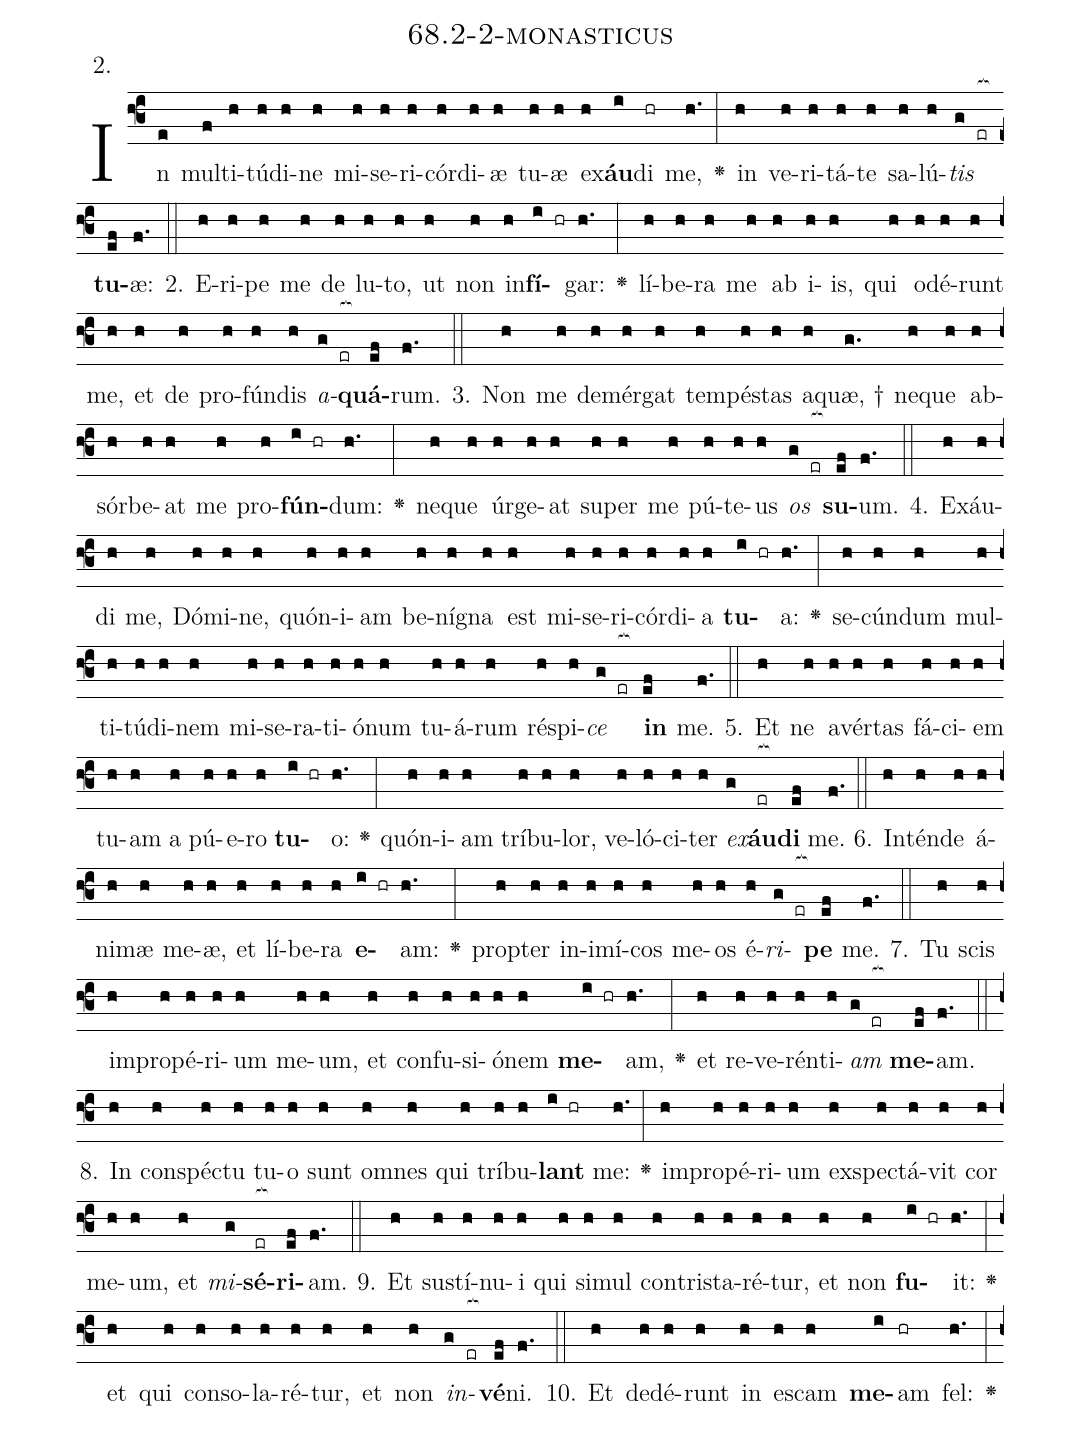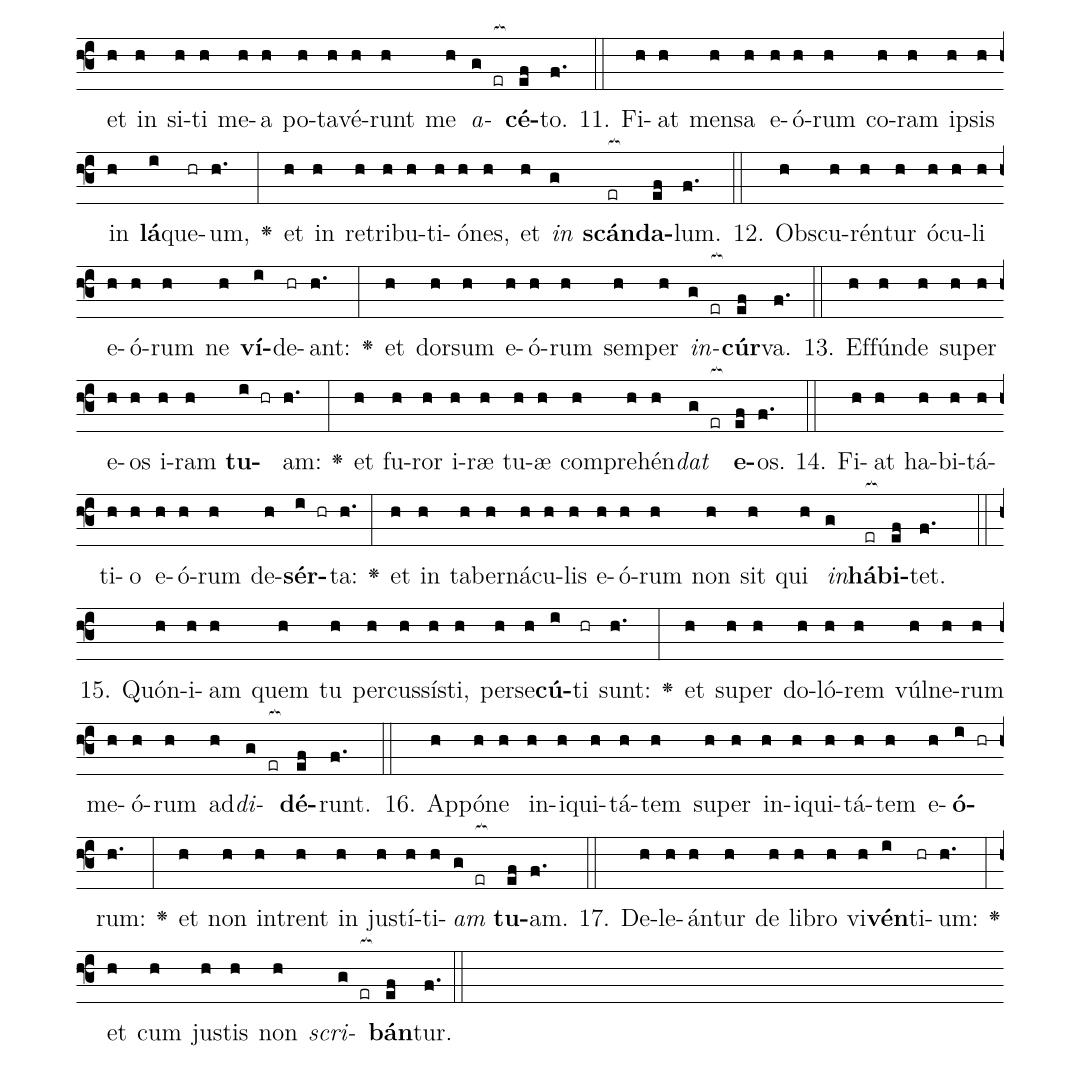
name: 68.2-2-monasticus;
annotation: 2.;
%%
(f3)In(e) mul(f)ti(h)tú(h)di(h)ne(h) mi(h)se(h)ri(h)cór(h)di(h)æ(h) tu(h)æ(h) ex(h)<b>áu</b>(i)di(hr) me,(h.) <v>\greheightstar</v>(:) in(h) ve(h)ri(h)tá(h)te(h) sa(h)lú(h)<i>tis</i>(g er[ocb:1{]) <b>tu</b>(ef[ocb:0}])æ:(f.) (::)
2. E(h)ri(h)pe(h) me(h) de(h) lu(h)to,(h) ut(h) non(h) in(h)<b>fí</b>(i hr)gar:(h.) <v>\greheightstar</v>(:) lí(h)be(h)ra(h) me(h) ab(h) i(h)is,(h) qui(h) o(h)dé(h)runt(h) me,(h) et(h) de(h) pro(h)fún(h)dis(h) <i>a</i>(g er[ocb:1{])<b>quá</b>(ef[ocb:0}])rum.(f.) (::)
3. Non(h) me(h) de(h)mér(h)gat(h) tem(h)pés(h)tas(h) a(h)quæ, †(g.) ne(h)que(h) ab(h)sór(h)be(h)at(h) me(h) pro(h)<b>fún</b>(i hr)dum:(h.) <v>\greheightstar</v>(:) ne(h)que(h) úr(h)ge(h)at(h) su(h)per(h) me(h) pú(h)te(h)us(h) <i>os</i>(g er[ocb:1{]) <b>su</b>(ef[ocb:0}])um.(f.) (::)
4. Ex(h)áu(h)di(h) me,(h) Dó(h)mi(h)ne,(h) quón(h)i(h)am(h) be(h)ní(h)gna(h) est(h) mi(h)se(h)ri(h)cór(h)di(h)a(h) <b>tu</b>(i hr)a:(h.) <v>\greheightstar</v>(:) se(h)cún(h)dum(h) mul(h)ti(h)tú(h)di(h)nem(h) mi(h)se(h)ra(h)ti(h)ó(h)num(h) tu(h)á(h)rum(h) ré(h)spi(h)<i>ce</i>(g er[ocb:1{]) <b>in</b>(ef[ocb:0}]) me.(f.) (::)
5. Et(h) ne(h) a(h)vér(h)tas(h) fá(h)ci(h)em(h) tu(h)am(h) a(h) pú(h)e(h)ro(h) <b>tu</b>(i hr)o:(h.) <v>\greheightstar</v>(:) quón(h)i(h)am(h) trí(h)bu(h)lor,(h) ve(h)ló(h)ci(h)ter(h) <i>ex</i>(g)<b>áu</b>(er[ocb:1{])<b>di</b>(ef[ocb:0}]) me.(f.) (::)
6. In(h)tén(h)de(h) á(h)ni(h)mæ(h) me(h)æ,(h) et(h) lí(h)be(h)ra(h) <b>e</b>(i hr)am:(h.) <v>\greheightstar</v>(:) prop(h)ter(h) in(h)i(h)mí(h)cos(h) me(h)os(h) é(h)<i>ri</i>(g er[ocb:1{])<b>pe</b>(ef[ocb:0}]) me.(f.) (::)
7. Tu(h) scis(h) im(h)pro(h)pé(h)ri(h)um(h) me(h)um,(h) et(h) con(h)fu(h)si(h)ó(h)nem(h) <b>me</b>(i hr)am,(h.) <v>\greheightstar</v>(:) et(h) re(h)ve(h)rén(h)ti(h)<i>am</i>(g er[ocb:1{]) <b>me</b>(ef[ocb:0}])am.(f.) (::)
8. In(h) con(h)spéc(h)tu(h) tu(h)o(h) sunt(h) om(h)nes(h) qui(h) trí(h)bu(h)<b>lant</b>(i hr) me:(h.) <v>\greheightstar</v>(:) im(h)pro(h)pé(h)ri(h)um(h) ex(h)spec(h)tá(h)vit(h) cor(h) me(h)um,(h) et(h) <i>mi</i>(g)<b>sé</b>(er[ocb:1{])<b>ri</b>(ef[ocb:0}])am.(f.) (::)
9. Et(h) sus(h)tí(h)nu(h)i(h) qui(h) si(h)mul(h) con(h)tris(h)ta(h)ré(h)tur,(h) et(h) non(h) <b>fu</b>(i hr)it:(h.) <v>\greheightstar</v>(:) et(h) qui(h) con(h)so(h)la(h)ré(h)tur,(h) et(h) non(h) <i>in</i>(g er[ocb:1{])<b>vé</b>(ef[ocb:0}])ni.(f.) (::)
10. Et(h) de(h)dé(h)runt(h) in(h) es(h)cam(h) <b>me</b>(i)am(hr) fel:(h.) <v>\greheightstar</v>(:) et(h) in(h) si(h)ti(h) me(h)a(h) po(h)ta(h)vé(h)runt(h) me(h) <i>a</i>(g er[ocb:1{])<b>cé</b>(ef[ocb:0}])to.(f.) (::)
11. Fi(h)at(h) men(h)sa(h) e(h)ó(h)rum(h) co(h)ram(h) ip(h)sis(h) in(h) <b>lá</b>(i)que(hr)um,(h.) <v>\greheightstar</v>(:) et(h) in(h) re(h)tri(h)bu(h)ti(h)ó(h)nes,(h) et(h) <i>in</i>(g) <b>scán</b>(er[ocb:1{])<b>da</b>(ef[ocb:0}])lum.(f.) (::)
12. Obs(h)cu(h)rén(h)tur(h) ó(h)cu(h)li(h) e(h)ó(h)rum(h) ne(h) <b>ví</b>(i)de(hr)ant:(h.) <v>\greheightstar</v>(:) et(h) dor(h)sum(h) e(h)ó(h)rum(h) sem(h)per(h) <i>in</i>(g er[ocb:1{])<b>cúr</b>(ef[ocb:0}])va.(f.) (::)
13. Ef(h)fún(h)de(h) su(h)per(h) e(h)os(h) i(h)ram(h) <b>tu</b>(i hr)am:(h.) <v>\greheightstar</v>(:) et(h) fu(h)ror(h) i(h)ræ(h) tu(h)æ(h) com(h)pre(h)hén(h)<i>dat</i>(g er[ocb:1{]) <b>e</b>(ef[ocb:0}])os.(f.) (::)
14. Fi(h)at(h) ha(h)bi(h)tá(h)ti(h)o(h) e(h)ó(h)rum(h) de(h)<b>sér</b>(i hr)ta:(h.) <v>\greheightstar</v>(:) et(h) in(h) ta(h)ber(h)ná(h)cu(h)lis(h) e(h)ó(h)rum(h) non(h) sit(h) qui(h) <i>in</i>(g)<b>há</b>(er[ocb:1{])<b>bi</b>(ef[ocb:0}])tet.(f.) (::)
15. Quón(h)i(h)am(h) quem(h) tu(h) per(h)cus(h)sís(h)ti,(h) per(h)se(h)<b>cú</b>(i)ti(hr) sunt:(h.) <v>\greheightstar</v>(:) et(h) su(h)per(h) do(h)ló(h)rem(h) vúl(h)ne(h)rum(h) me(h)ó(h)rum(h) ad(h)<i>di</i>(g er[ocb:1{])<b>dé</b>(ef[ocb:0}])runt.(f.) (::)
16. Ap(h)pó(h)ne(h) in(h)i(h)qui(h)tá(h)tem(h) su(h)per(h) in(h)i(h)qui(h)tá(h)tem(h) e(h)<b>ó</b>(i hr)rum:(h.) <v>\greheightstar</v>(:) et(h) non(h) in(h)trent(h) in(h) jus(h)tí(h)ti(h)<i>am</i>(g er[ocb:1{]) <b>tu</b>(ef[ocb:0}])am.(f.) (::)
17. De(h)le(h)án(h)tur(h) de(h) li(h)bro(h) vi(h)<b>vén</b>(i)ti(hr)um:(h.) <v>\greheightstar</v>(:) et(h) cum(h) jus(h)tis(h) non(h) <i>scri</i>(g er[ocb:1{])<b>bán</b>(ef[ocb:0}])tur.(f.) (::)
